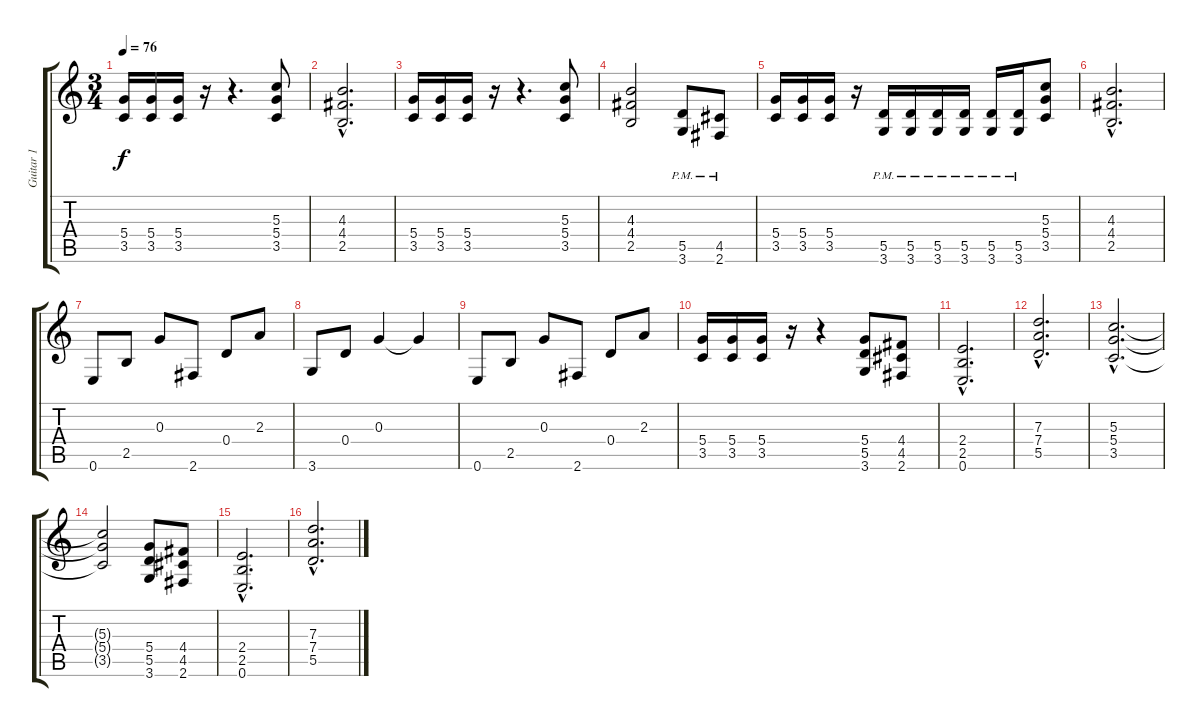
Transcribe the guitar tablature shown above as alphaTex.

\track ("Guitar 1" "Guitar 1") {instrument electricguitarclean}
\staff {score tabs}
\tuning (E4 B3 G3 D3 A2 E2) {hide}
\ts (3 4)
\tempo 76
\clef g2
\ks c
(5.4 3.5).16{dy f instrument distortionguitar} (5.4 3.5).16 (5.4 3.5).16 r.16 r.4{d} (5.3 5.4 3.5).8 |
(4.3{hac} 4.4{hac} 2.5{hac}).2{d} |
(5.4 3.5).16{instrument distortionguitar} (5.4 3.5).16 (5.4 3.5).16 r.16 r.4{d} (5.3 5.4 3.5).8 |
(4.3 4.4 2.5).2 (5.5{pm} 3.6{pm}).8 (4.5{pm} 2.6{pm}).8 |
(5.4 3.5).16{instrument distortionguitar} (5.4 3.5).16 (5.4 3.5).16 r.16 (5.5{pm} 3.6{pm}).16 (5.5{pm} 3.6{pm}).16 (5.5{pm} 3.6{pm}).16 (5.5{pm} 3.6{pm}).16 (5.5{pm} 3.6{pm}).16 (5.5{pm} 3.6{pm}).16 (5.3 5.4 3.5).8 |
(4.3{hac} 4.4{hac} 2.5{hac}).2{d} |
0.6.8{instrument distortionguitar} 2.5.8 0.3.8 2.6.8 0.4.8 2.3.8 |
3.6.8 0.4.8 0.3.4 0.3{t}.4 |
0.6.8{instrument distortionguitar} 2.5.8 0.3.8 2.6.8 0.4.8 2.3.8 |
(5.4 3.5).16 (5.4 3.5).16 (5.4 3.5).16 r.16 r.4 (5.4 5.5 3.6).8 (4.4 4.5 2.6).8 |
(2.4{hac} 2.5{hac} 0.6{hac}).2{d instrument distortionguitar} |
(7.3{hac} 7.4{hac} 5.5{hac}).2{d} |
(5.3{hac} 5.4{hac} 3.5{hac}).2{d} |
(5.3{t} 5.4{t} 3.5{t}).2 (5.4 5.5 3.6).8 (4.4 4.5 2.6).8 |
(2.4{hac} 2.5{hac} 0.6{hac}).2{d} |
(7.3{hac} 7.4{hac} 5.5{hac}).2{d}
